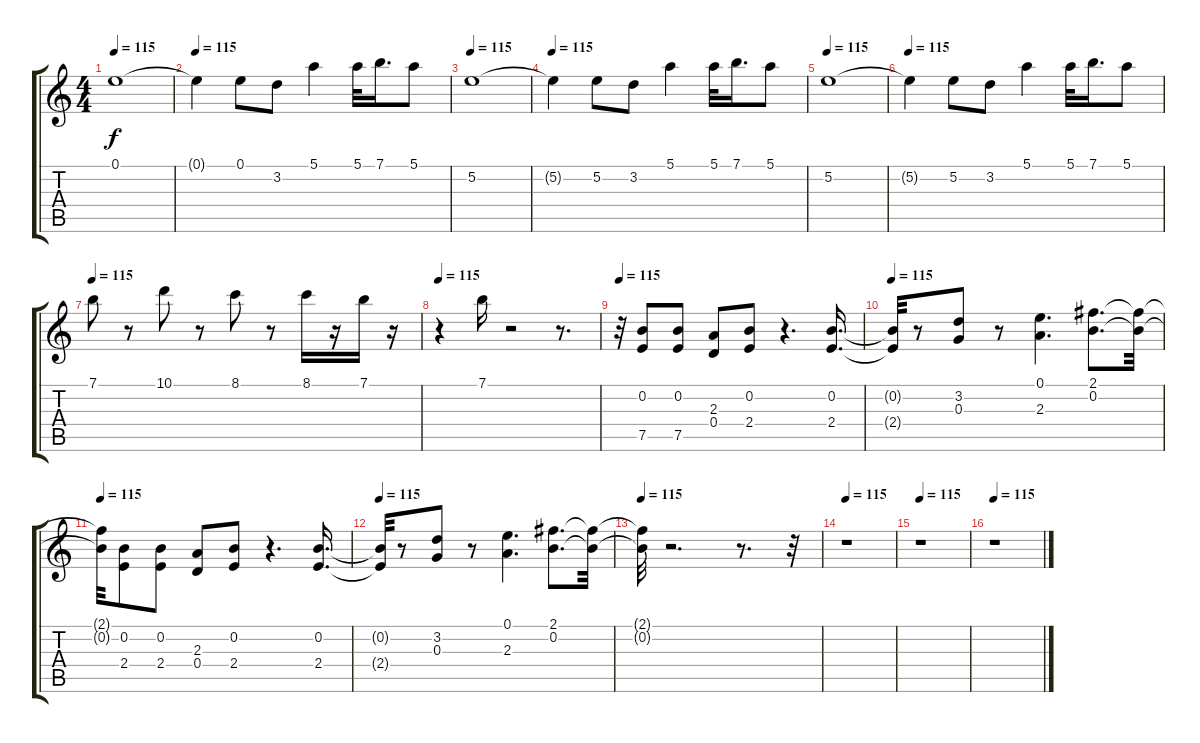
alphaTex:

\track "" {instrument overdrivenguitar}
\staff {score tabs}
\tuning (E4 B3 G3 D3 A2 E2) {hide}
\ts (4 4)
\tempo 115
\clef g2
\ks c
0.1.1{dy f} |
\tempo 115
0.1{t}.4 0.1.8 3.2.8 5.1.4 5.1.32 7.1.16{d} 5.1.8 |
\tempo 115
5.2.1 |
\tempo 115
5.2{t}.4 5.2.8 3.2.8 5.1.4 5.1.32 7.1.16{d} 5.1.8 |
\tempo 115
5.2.1 |
\tempo 115
5.2{t}.4 5.2.8 3.2.8 5.1.4 5.1.32 7.1.16{d} 5.1.8 |
\tempo 115
7.1.8 r.8 10.1.8 r.8 8.1.8 r.8 8.1.16 r.16 7.1.16 r.16 |
\tempo 115
r.4 7.1.16 r.2 r.8{d} |
\tempo 115
r.32 (0.2 7.5).8 (0.2 7.5).8 (2.3 0.4).8 (0.2 2.4).8 r.4{d} (0.2 2.4).16{d} |
\tempo 115
(0.2{t} 2.4{t}).32 r.8 (3.2 0.3).8 r.8 (0.1 2.3).4{d} (2.1 0.2).8{d} (2.1{t} 0.2{t}).32 |
\tempo 115
(2.1{t} 0.2{t}).32 (0.2 2.4).8 (0.2 2.4).8 (2.3 0.4).8 (0.2 2.4).8 r.4{d} (0.2 2.4).16{d} |
\tempo 115
(0.2{t} 2.4{t}).32 r.8 (3.2 0.3).8 r.8 (0.1 2.3).4{d} (2.1 0.2).8{d} (2.1{t} 0.2{t}).32 |
\tempo 115
(2.1{t} 0.2{t}).32 r.2{d} r.8{d} r.32 |
\tempo 115
r.1 |
\tempo 115
r.1 |
\tempo 115
r.1
